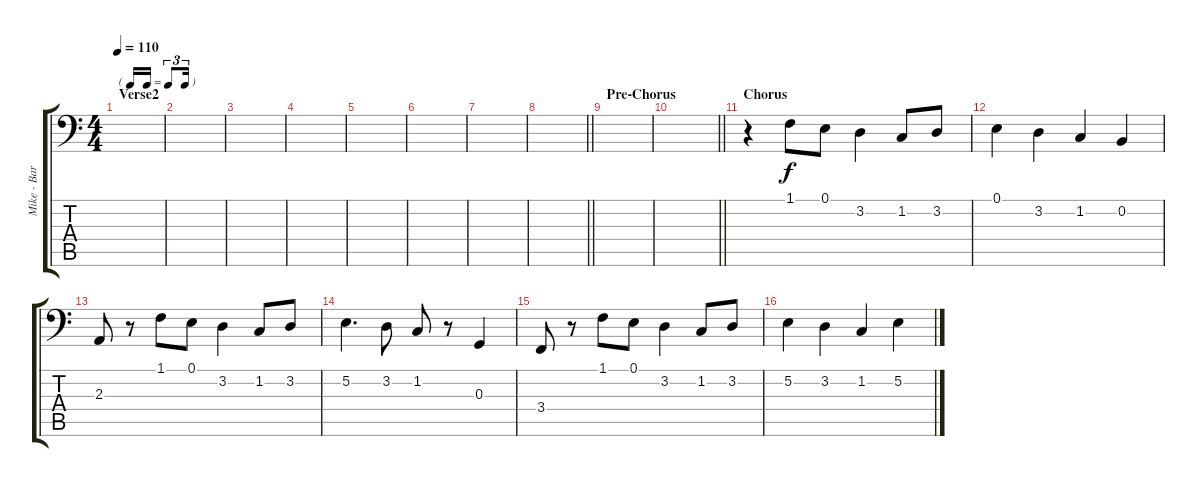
\track ("Mike - Baritone Sax" "Mike - Bar") {instrument baritonesax}
\staff {score tabs}
\tuning (E3 B2 G2 D2 A1 E1) {hide}
\ts (4 4)
\tf triplet16th
\section ("" "Verse2")
\tempo 110
\clef f4
\ks c
|
|
|
|
|
|
|
\barLineRight lightlight
|
\section ("" "Pre-Chorus")
|
\barLineRight lightlight
|
\section ("" "Chorus")
r.4 1.1.8 0.1.8 3.2.4 1.2.8 3.2.8 |
0.1.4 3.2.4 1.2.4 0.2.4 |
2.3.8 r.8 1.1.8 0.1.8 3.2.4 1.2.8 3.2.8 |
5.2.4{d} 3.2.8 1.2.8 r.8 0.3.4 |
3.4.8 r.8 1.1.8 0.1.8 3.2.4 1.2.8 3.2.8 |
5.2.4 3.2.4 1.2.4 5.2.4
